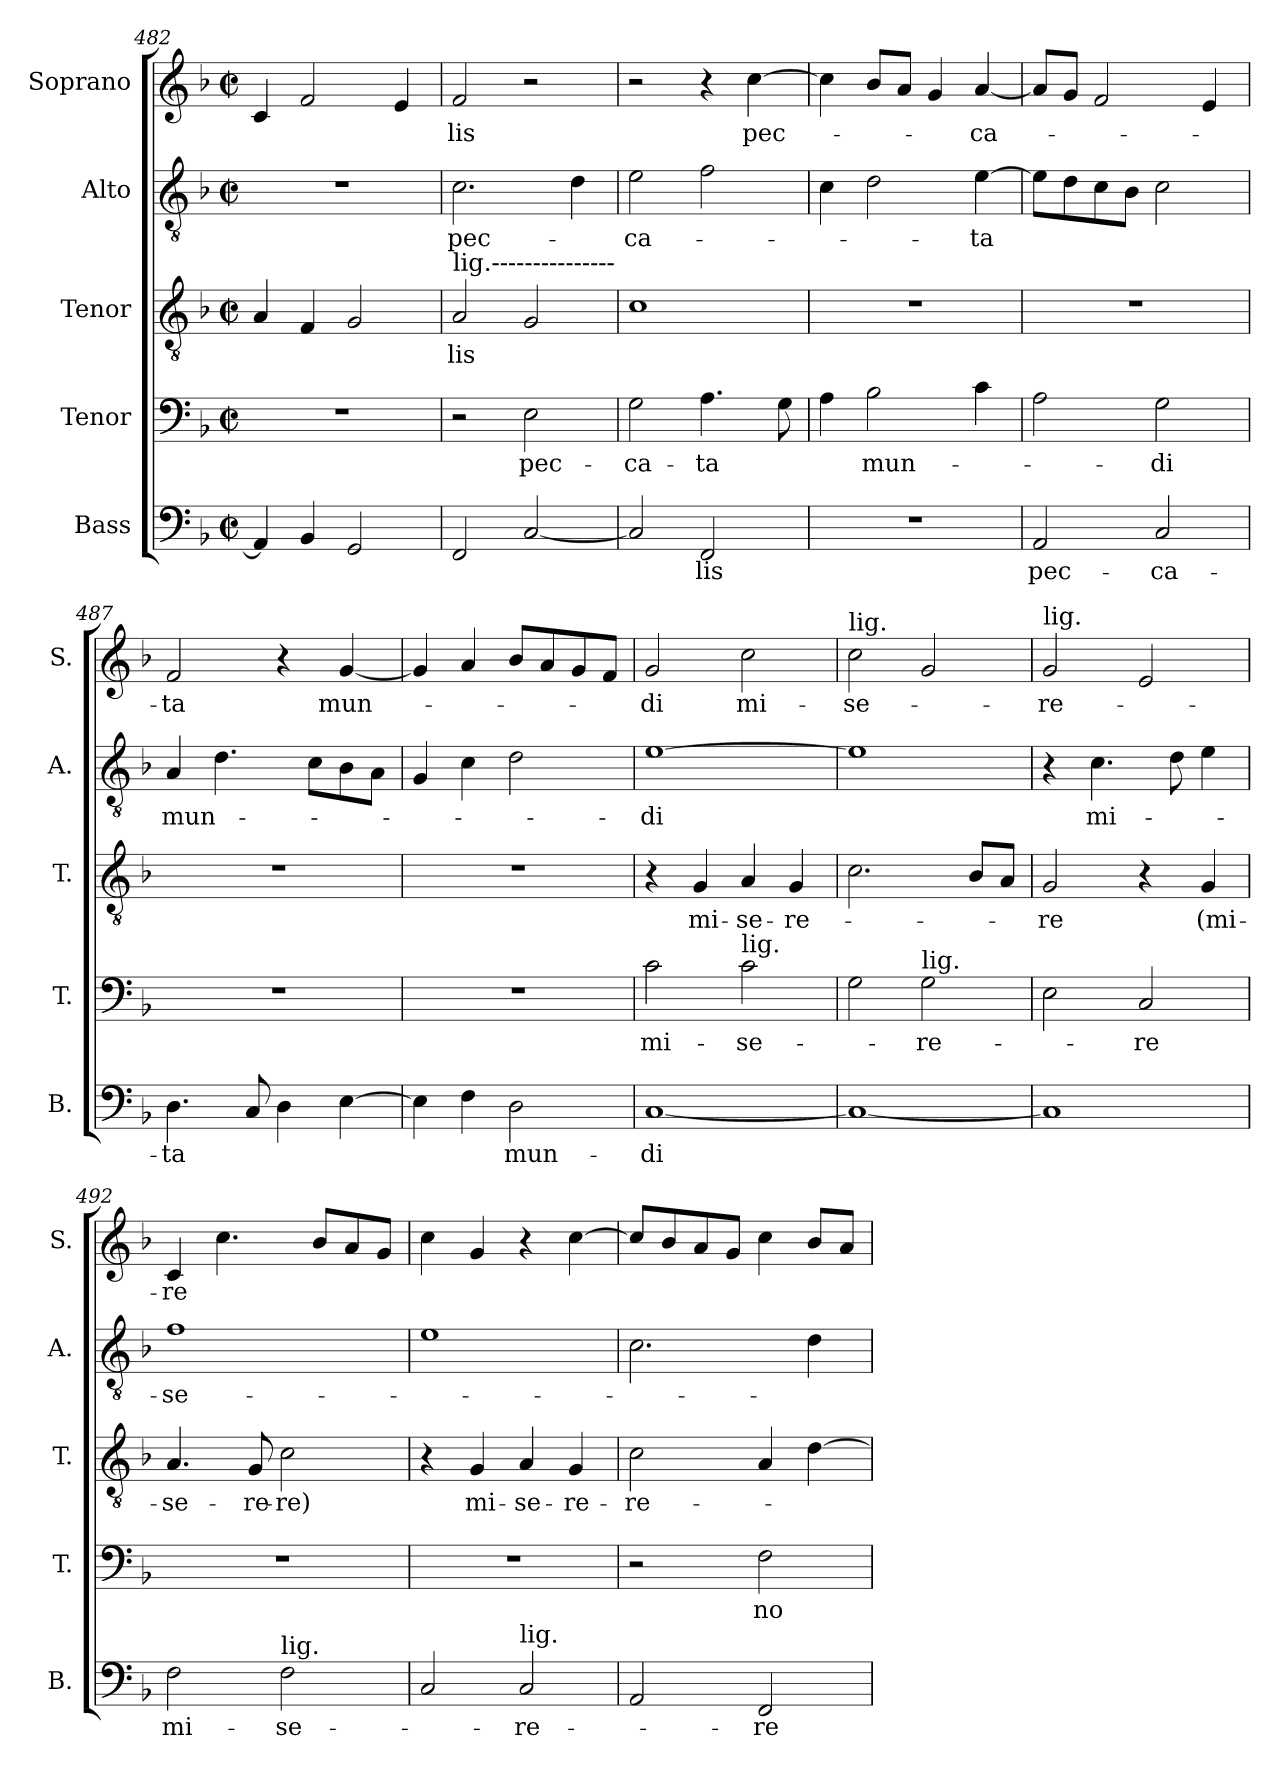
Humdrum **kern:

**kern	**text	**kern	**text	**kern	**text	**kern	**text	**kern	**text
*part5	*part5	*part4	*part4	*part3	*part3	*part2	*part2	*part1	*part1
*staff5	*staff5	*staff4	*staff4	*staff3	*staff3	*staff2	*staff2	*staff1	*staff1
*I"Bass	*	*I"Tenor	*	*I"Tenor	*	*I"Alto	*	*I"Soprano	*
*I'B.	*	*I'T.	*	*I'T.	*	*I'A.	*	*I'S.	*
*clefF4	*	*clefF4	*	*clefGv2	*	*clefGv2	*	*clefG2	*
*k[b-]	*	*k[b-]	*	*k[b-]	*	*k[b-]	*	*k[b-]	*
*M2/2	*	*M2/2	*	*M2/2	*	*M2/2	*	*M2/2	*
*met(c|)	*	*met(c|)	*	*met(c|)	*	*met(c|)	*	*met(c|)	*
=482	=482	=482	=482	=482	=482	=482	=482	=482	=482
4AA/]	.	1r	.	4A/	.	1r	.	4c/	.
4BB-/	.	.	.	4F/	.	.	.	2f/	.
2GG/	.	.	.	2G/	.	.	.	.	.
.	.	.	.	.	.	.	.	4e/	.
=483	=483	=483	=483	=483	=483	=483	=483	=483	=483
!	!	!	!	!LO:TX:a:t=lig.---------------	!	!	!	!	!
!	!	!	!	!	!LO:LY:b	!	!LO:LY:b	!	!LO:LY:b
2FF/	.	2r	.	2A/	-lis	2.c\	pec-	2f/	lis
!	!	!	!LO:LY:b	!	!	!	!	!	!
[2C/	.	2E\	pec-	2G/	.	.	.	2r	.
.	.	.	.	.	.	4d\	.	.	.
=484	=484	=484	=484	=484	=484	=484	=484	=484	=484
!	!	!	!LO:LY:b	!	!	!	!LO:LY:b	!	!
2C/]	.	2G\	-ca-	1c	.	2e\	-ca-	2r	.
!	!LO:LY:b	!	!LO:LY:b	!	!	!	!	!	!
2FF/	lis	4.A\	-ta	.	.	2f\	.	4r	.
!	!	!	!	!	!	!	!	!	!LO:LY:b
.	.	.	.	.	.	.	.	[4cc\	pec-
.	.	8G\	.	.	.	.	.	.	.
=485	=485	=485	=485	=485	=485	=485	=485	=485	=485
1r	.	4A\	.	1r	.	4c\	.	4cc\]	.
!	!	!	!LO:LY:b	!	!	!	!	!	!
.	.	2B-\	mun-	.	.	2d\	.	8b-/L	.
.	.	.	.	.	.	.	.	8a/J	.
.	.	.	.	.	.	.	.	4g/	.
!	!	!	!	!	!	!	!LO:LY:b	!	!LO:LY:b
.	.	4c\	.	.	.	[4e\	-ta	[4a/	-ca-
=486	=486	=486	=486	=486	=486	=486	=486	=486	=486
!	!LO:LY:b	!	!	!	!	!	!	!	!
2AA/	pec-	2A\	.	1r	.	8e\L]	.	8a/L]	.
.	.	.	.	.	.	8d\	.	8g/J	.
.	.	.	.	.	.	8c\	.	2f/	.
.	.	.	.	.	.	8B-\J	.	.	.
!	!LO:LY:b	!	!LO:LY:b	!	!	!	!	!	!
2C/	-ca-	2G\	-di	.	.	2c\	.	.	.
.	.	.	.	.	.	.	.	4e/	.
!!LO:PB:g=z
=487	=487	=487	=487	=487	=487	=487	=487	=487	=487
!	!LO:LY:b	!	!	!	!	!	!LO:LY:b	!	!LO:LY:b
4.D\	-ta	1r	.	1r	.	4A/	mun-	2f/	-ta
.	.	.	.	.	.	4.d\	.	.	.
8C/	.	.	.	.	.	.	.	.	.
4D\	.	.	.	.	.	.	.	4r	.
.	.	.	.	.	.	8c\L	.	.	.
!	!	!	!	!	!	!	!	!	!LO:LY:b
[4E\	.	.	.	.	.	8B-\	.	[4g/	mun-
.	.	.	.	.	.	8A\J	.	.	.
=488	=488	=488	=488	=488	=488	=488	=488	=488	=488
4E\]	.	1r	.	1r	.	4G/	.	4g/]	.
4F\	.	.	.	.	.	4c\	.	4a/	.
!	!LO:LY:b	!	!	!	!	!	!	!	!
2D\	mun-	.	.	.	.	2d\	.	8b-/L	.
.	.	.	.	.	.	.	.	8a/	.
.	.	.	.	.	.	.	.	8g/	.
.	.	.	.	.	.	.	.	8f/J	.
=489	=489	=489	=489	=489	=489	=489	=489	=489	=489
!	!LO:LY:b	!	!LO:LY:b	!	!	!	!LO:LY:b	!	!LO:LY:b
[1C	-di	2c\	mi-	4r	.	[1e	-di	2g/	-di
!	!	!	!	!	!LO:LY:b	!	!	!	!
.	.	.	.	4G/	mi-	.	.	.	.
!	!	!LO:TX:a:t=lig.	!	!	!	!	!	!	!
!	!	!	!LO:LY:b	!	!LO:LY:b	!	!	!	!LO:LY:b
.	.	2c\	-se-	4A/	-se-	.	.	2cc\	mi-
!	!	!	!	!	!LO:LY:b	!	!	!	!
.	.	.	.	4G/	re-	.	.	.	.
=490	=490	=490	=490	=490	=490	=490	=490	=490	=490
!	!	!	!	!	!	!	!	!LO:TX:a:t=lig.	!
!	!	!	!	!	!	!	!	!	!LO:LY:b
1C_	.	2G\	.	2.c\	.	1e]	.	2cc\	-se-
!	!	!LO:TX:a:t=lig.	!	!	!	!	!	!	!
!	!	!	!LO:LY:b	!	!	!	!	!	!
.	.	2G\	-re-	.	.	.	.	2g/	.
.	.	.	.	8B-/L	.	.	.	.	.
.	.	.	.	8A/J	.	.	.	.	.
=491	=491	=491	=491	=491	=491	=491	=491	=491	=491
!	!	!	!	!	!	!	!	!LO:TX:a:t=lig.	!
!	!	!	!	!	!LO:LY:b	!	!	!	!LO:LY:b
1C]	.	2E\	.	2G/	-re	4r	.	2g/	-re-
!	!	!	!	!	!	!	!LO:LY:b	!	!
.	.	.	.	.	.	4.c\	mi-	.	.
!	!	!	!LO:LY:b	!	!	!	!	!	!
.	.	2C/	-re	4r	.	.	.	2e/	.
.	.	.	.	.	.	8d\	.	.	.
!	!	!	!	!	!LO:LY:b	!	!	!	!
.	.	.	.	4G/	(mi-	4e\	.	.	.
=492	=492	=492	=492	=492	=492	=492	=492	=492	=492
!	!LO:LY:b	!	!	!	!LO:LY:b	!	!LO:LY:b	!	!LO:LY:b
2F\	mi-	1r	.	4.A/	-se-	1f	-se-	4c/	-re
.	.	.	.	.	.	.	.	4.cc\	.
!	!	!	!	!	!LO:LY:b	!	!	!	!
.	.	.	.	8G/	-re-	.	.	.	.
!LO:TX:a:t=lig.	!	!	!	!	!	!	!	!	!
!	!LO:LY:b	!	!	!	!LO:LY:b	!	!	!	!
2F\	-se-	.	.	2c\	-re)	.	.	.	.
.	.	.	.	.	.	.	.	8b-/L	.
.	.	.	.	.	.	.	.	8a/	.
.	.	.	.	.	.	.	.	8g/J	.
!!LO:LB:g=z
=493	=493	=493	=493	=493	=493	=493	=493	=493	=493
2C/	.	1r	.	4r	.	1e	.	4cc\	.
!	!	!	!	!	!LO:LY:b	!	!	!	!
.	.	.	.	4G/	mi-	.	.	4g/	.
!LO:TX:a:t=lig.	!	!	!	!	!	!	!	!	!
!	!LO:LY:b	!	!	!	!LO:LY:b	!	!	!	!
2C/	-re-	.	.	4A/	-se-	.	.	4r	.
!	!	!	!	!	!LO:LY:b	!	!	!	!
.	.	.	.	4G/	-re-	.	.	[4cc\	.
=494	=494	=494	=494	=494	=494	=494	=494	=494	=494
!	!	!	!	!	!LO:LY:b	!	!	!	!
2AA/	.	2r	.	2c\	-re-	2.c\	.	8cc/L]	.
.	.	.	.	.	.	.	.	8b-/	.
.	.	.	.	.	.	.	.	8a/	.
.	.	.	.	.	.	.	.	8g/J	.
!	!LO:LY:b	!	!LO:LY:b	!	!	!	!	!	!
2FF/	-re	2F\	no-	4A/	.	.	.	4cc\	.
.	.	.	.	[4d\	.	4d\	.	8b-/L	.
.	.	.	.	.	.	.	.	8a/J	.
=	=	=	=	=	=	=	=	=	=
*-	*-	*-	*-	*-	*-	*-	*-	*-	*-
